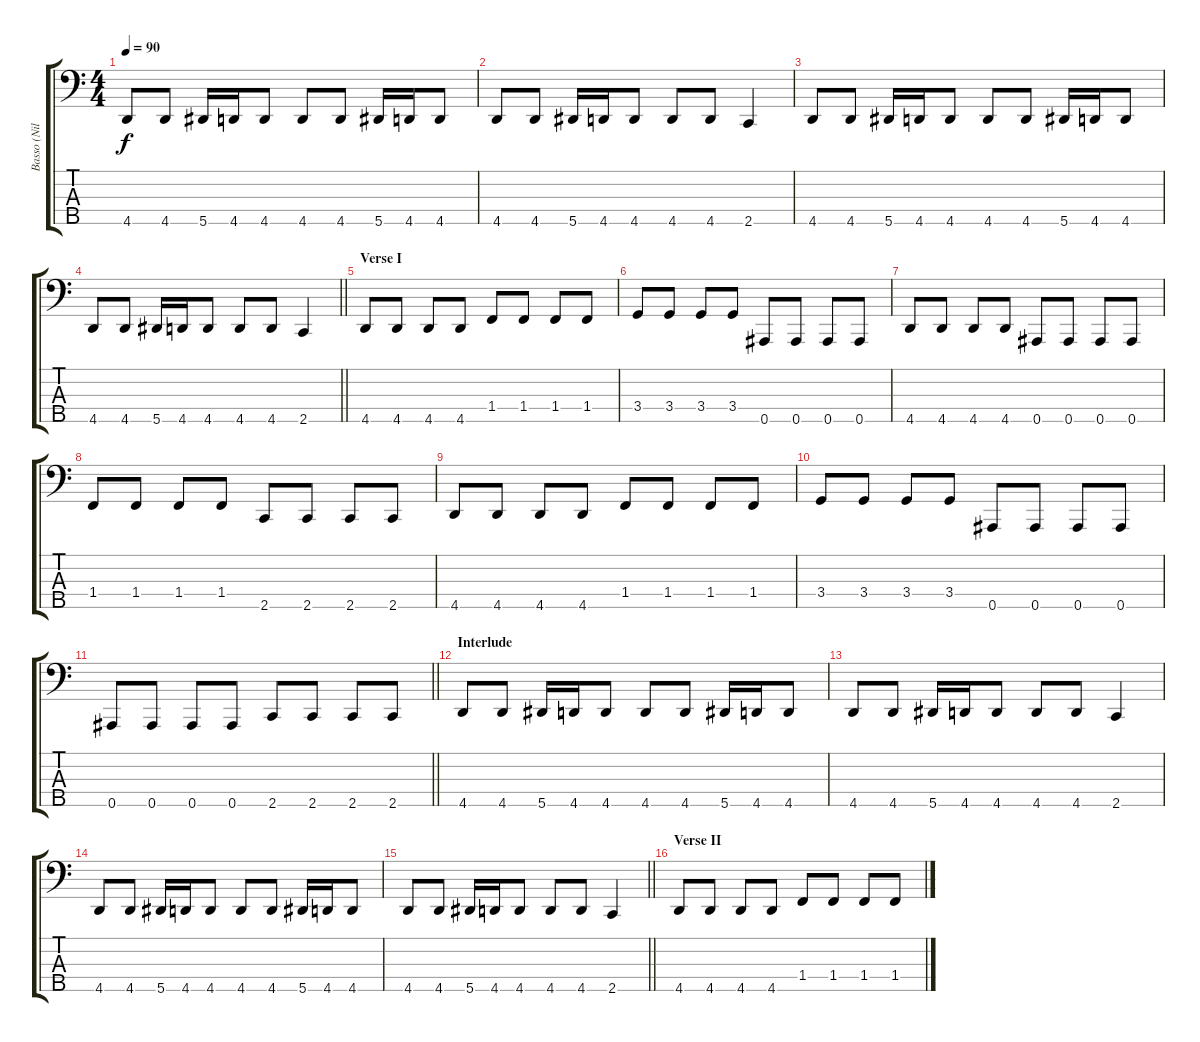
\track ("Basso (Nils Ursin)" "Basso (Nil") {instrument electricbassfinger}
\staff {score tabs}
\tuning (G2 D2 A1 E1 Bb0) {hide}
\ts (4 4)
\tempo 90
\clef f4
\ks c
4.5.8{dy f} 4.5.8 5.5.16 4.5.16 4.5.8 4.5.8 4.5.8 5.5.16 4.5.16 4.5.8 |
4.5.8 4.5.8 5.5.16 4.5.16 4.5.8 4.5.8 4.5.8 2.5.4 |
4.5.8 4.5.8 5.5.16 4.5.16 4.5.8 4.5.8 4.5.8 5.5.16 4.5.16 4.5.8 |
\barLineRight lightlight
4.5.8 4.5.8 5.5.16 4.5.16 4.5.8 4.5.8 4.5.8 2.5.4 |
\section ("" "Verse I")
4.5.8 4.5.8 4.5.8 4.5.8 1.4.8 1.4.8 1.4.8 1.4.8 |
3.4.8 3.4.8 3.4.8 3.4.8 0.5.8 0.5.8 0.5.8 0.5.8 |
4.5.8 4.5.8 4.5.8 4.5.8 0.5.8 0.5.8 0.5.8 0.5.8 |
1.4.8 1.4.8 1.4.8 1.4.8 2.5.8 2.5.8 2.5.8 2.5.8 |
4.5.8 4.5.8 4.5.8 4.5.8 1.4.8 1.4.8 1.4.8 1.4.8 |
3.4.8 3.4.8 3.4.8 3.4.8 0.5.8 0.5.8 0.5.8 0.5.8 |
\barLineRight lightlight
0.5.8 0.5.8 0.5.8 0.5.8 2.5.8 2.5.8 2.5.8 2.5.8 |
\section ("" "Interlude")
4.5.8 4.5.8 5.5.16 4.5.16 4.5.8 4.5.8 4.5.8 5.5.16 4.5.16 4.5.8 |
4.5.8 4.5.8 5.5.16 4.5.16 4.5.8 4.5.8 4.5.8 2.5.4 |
4.5.8 4.5.8 5.5.16 4.5.16 4.5.8 4.5.8 4.5.8 5.5.16 4.5.16 4.5.8 |
\barLineRight lightlight
4.5.8 4.5.8 5.5.16 4.5.16 4.5.8 4.5.8 4.5.8 2.5.4 |
\section ("" "Verse II")
4.5.8 4.5.8 4.5.8 4.5.8 1.4.8 1.4.8 1.4.8 1.4.8
